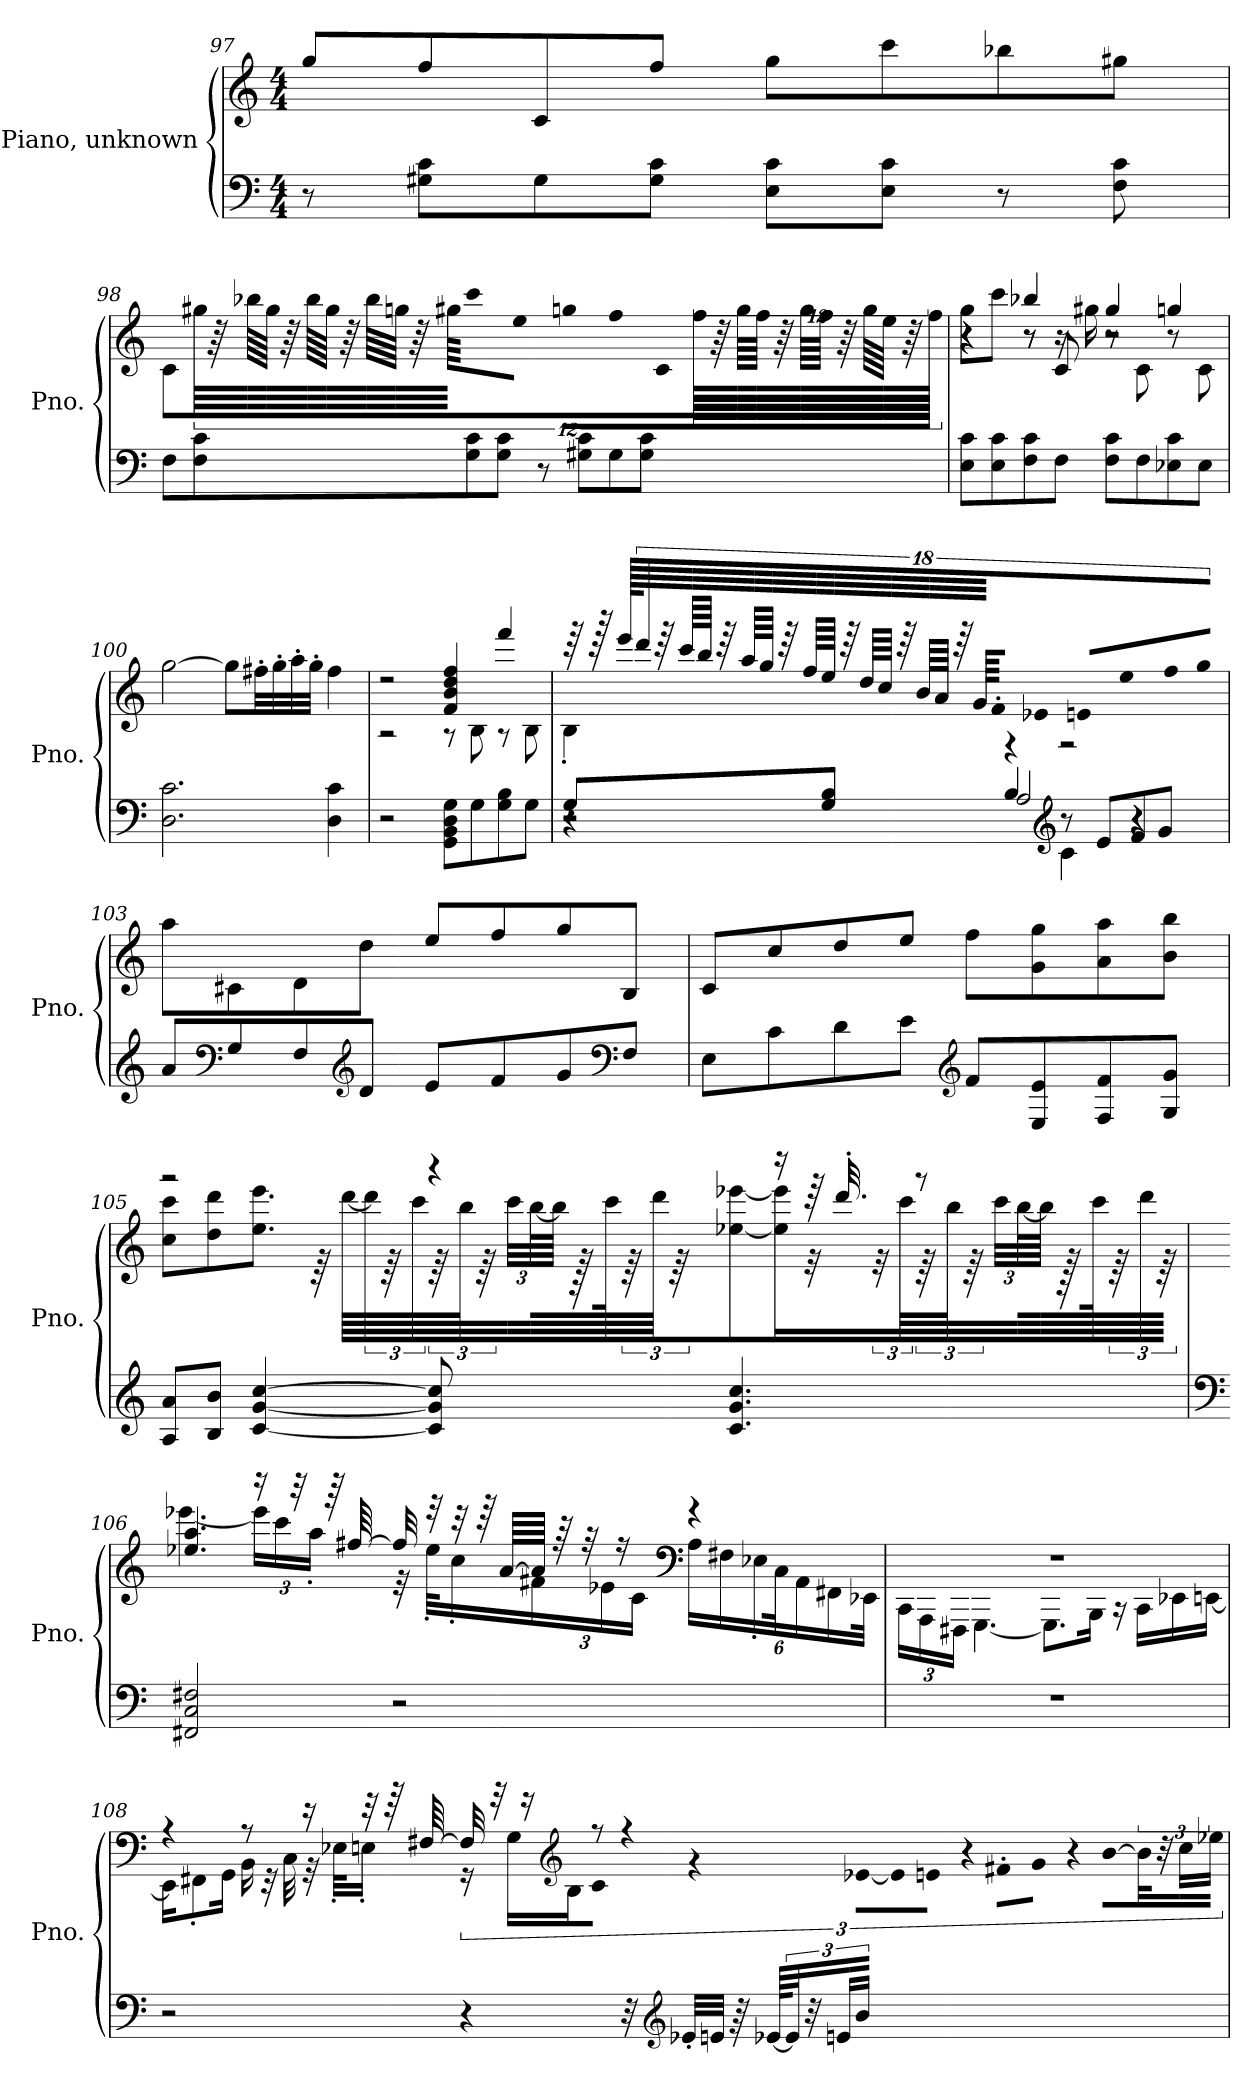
**kern	**kern
*part1	*part1
*staff2	*staff1
*I"Piano, unknown	*
*I'Pno.	*
*clefF4	*clefG2
*k[]	*k[]
*M4/4	*M4/4
=97	=97
8r	8gg/L
8G#X\ 8c\L	8ff/
8G#\	8c/
8G#\ 8c\J	8ff/J
8E\ 8c\L	8gg\L
8E\ 8c\J	8ccc\
8r	8bb-X\
8F\ 8c\	8gg#X\J
!!LO:LB:g=z
=98	=98
8F\L	8c/L
8F\ 8c\	96gg#X/Jkkk
.	96r
.	96bb-X\LLLL
.	96gg#\JJJJ
.	96r
.	96bb-\LLLL
.	96gg#\JJJJ
.	96r
.	96bb-\LLLL
.	96ggn\JJJJ
.	96r
.	96gg#X\KKKL
8G\ 8c\	8ccc\
8G\ 8c\J	8ee\J
8r	8ggn/L
8G#X\ 8c\L	8ff/
8G#\	8c/
8G#\ 8c\J	96ff/Jkkk
.	96r
.	96gg\LLLL
.	96ff\JJJJ
.	96r
.	96gg\LLLL
.	96ff\JJJJ
.	96r
.	96gg\LLLL
.	96ee\JJJJ
.	96r
.	96ff\
!!LO:LB:g=z
=99	=99
*	*^
*	*	*^
8E\ 8c\L	4r	8gg\L	4r
8E\ 8c\	.	8ccc\J	.
8F\ 8c\	4bb-X/	8r	8r
8F\J	.	16r	8c/
.	.	16gg#X\	.
8F\ 8c\L	4gg#/	8r	2r
8F\	.	8c\	.
8E-X\ 8c\	4ggn/	8r	.
8E-\J	.	8c\	.
*	*v	*v	*v
=100	=100
2.D\ 2.c\	[2gg\
.	8gg\L]
.	32ff#X'\LL
.	32gg'\
.	32aa'\
.	32gg'\JJJ
4D\ 4c\	4ff#\
=101	=101
*	*^
2r	2r	2r
8GG\ 8BB\ 8D\ 8G\L	4f/ 4b/ 4dd/ 4ff/	8r
8G\	.	8B\
8G\ 8B\	4fff/	8r
8G\J	.	8B\
!!LO:LB:g=z	!!
=102	=102	=102
*^	*	*
*	*^	*	*
8G/L	2r	4r	64r	4B'\
.	.	.	128r	.
.	.	.	128eee/KLLLL	.
.	.	.	96ddd/JJJJ	.
.	.	.	96r	.
.	.	.	96ccc/LLLL	.
.	.	.	96bb/JJJJ	.
.	.	.	96r	.
.	.	.	96aa/LLLL	.
.	.	.	96gg/JJJJ	.
.	.	.	96r	.
.	.	.	96ff/LLLL	.
8G/ 8B/J	.	.	96ee/JJJJ	.
.	.	.	96r	.
.	.	.	96dd/LLLL	.
.	.	.	96cc/JJJJ	.
.	.	.	96r	.
.	.	.	96b/LLLL	.
.	.	.	96a/JJJJ	.
.	.	.	96r	.
.	.	.	96g/KLLL	.
.	.	.	32f'/JJJ	.
4B/	.	2A/	4e-X/	4r
*clefG2	*	*	*	*
8r	4c\	.	8en/L	2r
8e/L	.	.	8ee/	.
8f/	4r	4r	8ff/	.
8g/J	.	.	8gg/J	.
*v	*v	*v	*	*
*	*v	*v
=103	=103
8a/L	8aa\L
*clefF4	*
8G/	8c#X\
8F/	8d\
*clefG2	*
8d/J	8dd\J
8e/L	8ee/L
8f/	8ff/
8g/	8gg/
*clefF4	*
8F/J	8B/J
!!LO:PB:g=z
=104	=104
8E\L	8c/L
8c\	8cc/
8d\	8dd/
8e\J	8ee/J
*clefG2	*
8f/L	8ff\L
8E/ 8e/	8g\ 8gg\
8F/ 8f/	8a\ 8aa\
8G/ 8g/J	8b\ 8bb\J
!!LO:LB:g=z
=105	=105
*	*^
8A/ 8a/L	2r	8cc\ 8ccc\L
8B/ 8b/J	.	8dd\ 8ddd\
[4c/ [4g/ [4cc/	.	8.ee\ 8.eee\J
.	.	64r
.	.	[64ddd\LLLL
.	.	96ddd\JJJJ]
.	.	96r
.	.	96ccc\
8c/] 8g/] 8cc/]	4r	96r
.	.	96bb\
.	.	96r
*	*	*Xbrackettup
.	.	48ccc\LLL
.	.	[96bb\L
.	.	64bb\JJJJ]
.	.	128r
.	.	128ccc\
*	*	*brackettup
.	.	96r
.	.	96ddd\
.	.	96r
4.c/ 4.g/ 4.cc/	.	[8ee-X\ [8eee-X\
.	16r	16ee-\] 16eee-\]
.	64r	32r
.	32.ddd'/	.
.	.	48r
.	.	96ccc\
.	8r	96r
.	.	96bb\
.	.	96r
*	*	*Xbrackettup
.	.	48ccc\LLL
.	.	[96bb\L
.	.	64bb\JJJJ]
.	.	128r
.	.	128ccc\
*	*	*brackettup
.	.	96r
.	.	96ddd\
.	.	96r
!!LO:LB:g=z	!!
=106	=106	=106
*clefF4	*	*
2FF#X/ 2C/ 2F#X/	4.ee-X/ 4.aa/	[4.eee-X\
*	*	*Xbrackettup
.	16r	24eee-\LL]
.	.	24ccc\
.	32r	.
.	.	24aa'\JJ
.	64r	.
.	[64ff#X/	.
2r	32ff#/]	32r
.	32r	32ee-'\KLL
.	32r	16cc'\
.	64r	.
.	[64a/LLLL	.
.	64a/JJJJ]	24f#X\
.	64r	.
.	32r	.
.	.	24e-X\
.	16r	.
.	.	24c\JJ
*	*clefF4	*
.	4r	24A\LL
.	.	24F#X\
.	.	24E-X'\
.	.	48C\K
.	.	24AA\
.	.	24FF#X\
.	.	48EE-X\JJk
!!LO:LB:g=z	!!
=107	=107	=107
1r	1r	24CC\LL
.	.	24AAA\
.	.	24FFF#X\JJ
.	.	[4.GGG\
.	.	8.GGG\L]
.	.	16BBB\Jk
.	.	16r
.	.	16CC\LL
.	.	16EE-X\
.	.	[16EEn\JJ
!!LO:LB:g=z	!!
=108	=108	=108
2r	4r	16EE\KL]
.	.	8FF#X'\
.	.	16GG\Jk
.	8r	16BB\
.	.	32r
.	.	32C\
.	16r	32r
.	.	32E-X'\KLL
.	32r	16En'\JJ
.	64r	.
.	[64F#X/	.
*	*	*brackettup
4r	32F#/]	24r
.	32r	.
.	.	24G\LL
.	16r	.
*	*clefG2	*
.	.	24B\
.	8r	32c\JJk
.	.	64r
.	.	[64e-X\KLLL
.	.	32e-\]
.	.	32en\JJJ
32r	4r	32r
*clefG2	*	*
32e-X'/LLL	.	32f#X'\LLL
32en/JJJ	.	32g\JJJ
64r	.	64r
[64e-X/KLLL	.	[64b\KLLL
48e-/JJJ]	.	48b\JJJ]
48r	.	48r
24en/LL	.	24cc\LL
24b/JJ	.	24ee-X\JJ
*	*v	*v
=	=
*-	*-
